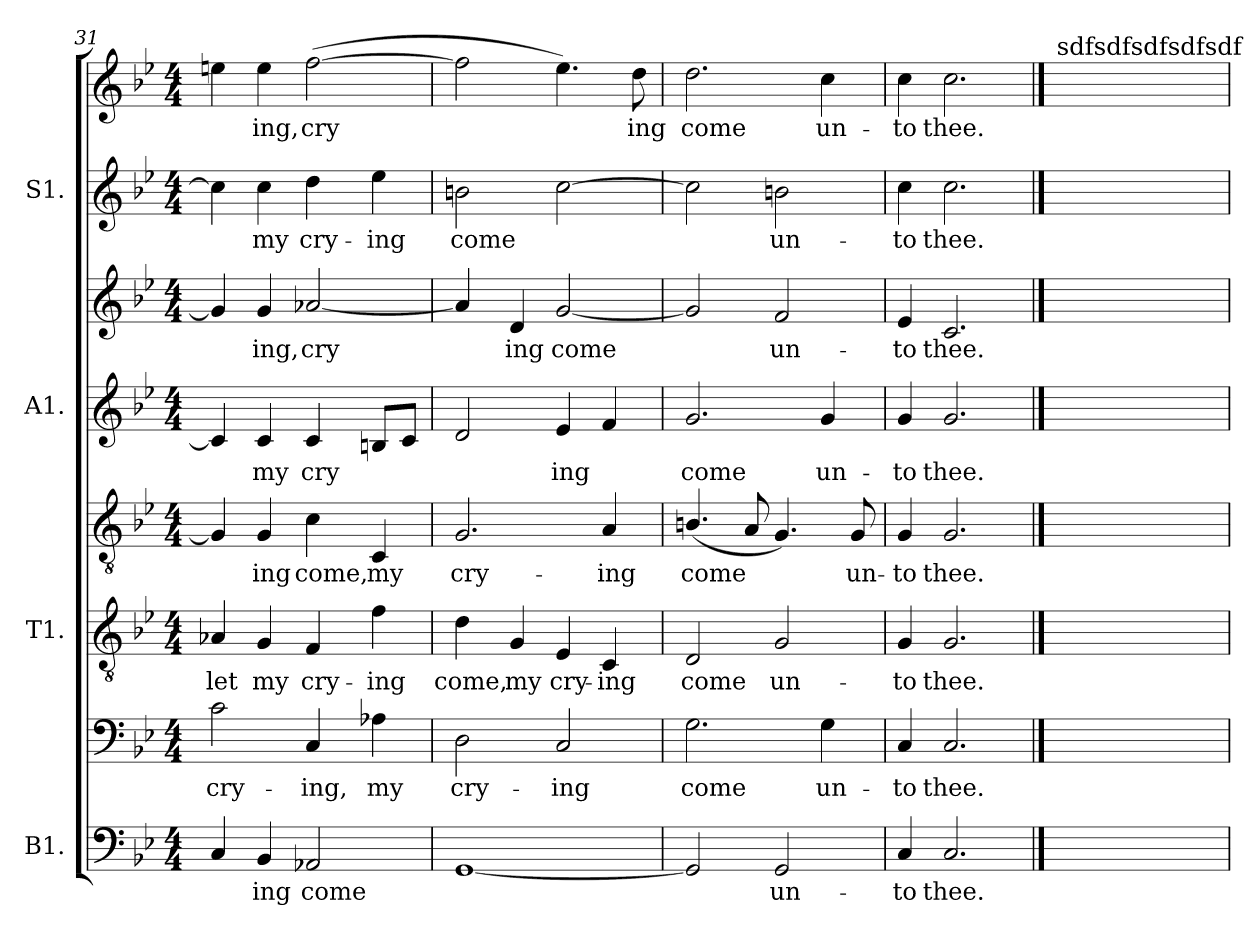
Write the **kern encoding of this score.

**kern	**text	**kern	**text	**kern	**text	**kern	**text	**kern	**text	**kern	**text	**kern	**text	**kern	**text
*part4	*part4	*part4	*part4	*part3	*part3	*part3	*part3	*part2	*part2	*part2	*part2	*part1	*part1	*part1	*part1
*staff8	*staff8	*staff7	*staff7	*staff6	*staff6	*staff5	*staff5	*staff4	*staff4	*staff3	*staff3	*staff2	*staff2	*staff1	*staff1
*I"B1.	*	*	*	*I"T1.	*	*	*	*I"A1.	*	*	*	*I"S1.	*	*	*
*clefF4	*	*clefF4	*	*clefGv2	*	*clefGv2	*	*clefG2	*	*clefG2	*	*clefG2	*	*clefG2	*
*k[b-e-]	*	*k[b-e-]	*	*k[b-e-]	*	*k[b-e-]	*	*k[b-e-]	*	*k[b-e-]	*	*k[b-e-]	*	*k[b-e-]	*
*B-:	*	*B-:	*	*B-:	*	*B-:	*	*B-:	*	*B-:	*	*B-:	*	*B-:	*
*M4/4	*	*M4/4	*	*M4/4	*	*M4/4	*	*M4/4	*	*M4/4	*	*M4/4	*	*M4/4	*
=31	=31	=31	=31	=31	=31	=31	=31	=31	=31	=31	=31	=31	=31	=31	=31
!	!	!	!LO:LY:b	!	!LO:LY:b	!	!	!	!	!	!	!	!	!	!
4C/	.	2c\	cry-	4A-X/	let	4G/]	.	4c/]	.	4g/]	.	4cc\]	.	4een\	.
!	!LO:LY:b	!	!	!	!LO:LY:b	!	!LO:LY:b	!	!LO:LY:b	!	!LO:LY:b	!	!LO:LY:b	!	!LO:LY:b
4BB-/	ing	.	.	4G/	my	4G/	ing	4c/	my	4g/	ing,	4cc\	my	4ee\	ing,
!	!LO:LY:b	!	!LO:LY:b	!	!LO:LY:b	!	!LO:LY:b	!	!LO:LY:b	!	!LO:LY:b	!	!LO:LY:b	!	!LO:LY:b
2AA-X/	come	4C/	-ing,	4F/	cry-	4c\	come,	4c/	cry	[2a-X/	cry	4dd\	cry-	(>[2ff\	cry
!	!	!	!LO:LY:b	!	!LO:LY:b	!	!LO:LY:b	!	!	!	!	!	!LO:LY:b	!	!
.	.	4A-X\	my	4f\	-ing	4C/	my	8Bn/L	.	.	.	4ee-\	-ing	.	.
.	.	.	.	.	.	.	.	8c/J	.	.	.	.	.	.	.
=32	=32	=32	=32	=32	=32	=32	=32	=32	=32	=32	=32	=32	=32	=32	=32
!	!	!	!LO:LY:b	!	!LO:LY:b	!	!LO:LY:b	!	!	!	!	!	!LO:LY:b	!	!
[1GG	.	2D\	cry-	4d\	come,	2.G/	cry-	2d/	.	4a-/]	.	2bn\	come	2ff\]	.
!	!	!	!	!	!LO:LY:b	!	!	!	!	!	!LO:LY:b	!	!	!	!
.	.	.	.	4G/	my	.	.	.	.	4d/	ing	.	.	.	.
!	!	!	!LO:LY:b	!	!LO:LY:b	!	!	!	!LO:LY:b	!	!LO:LY:b	!	!	!	!
.	.	2C/	-ing	4E-/	cry-	.	.	4e-/	ing	[2g/	come	[2cc\	.	4.ee-\)	.
!	!	!	!	!	!LO:LY:b	!	!LO:LY:b	!	!	!	!	!	!	!	!
.	.	.	.	4C/	-ing	4A/	-ing	4f/	.	.	.	.	.	.	.
!	!	!	!	!	!	!	!	!	!	!	!	!	!	!	!LO:LY:b
.	.	.	.	.	.	.	.	.	.	.	.	.	.	8dd\	ing
!!LO:PB:g=z
=33	=33	=33	=33	=33	=33	=33	=33	=33	=33	=33	=33	=33	=33	=33	=33
!	!	!	!LO:LY:b	!	!LO:LY:b	!	!LO:LY:b	!	!LO:LY:b	!	!	!	!	!	!LO:LY:b
2GG/]	.	2.G\	come	2D/	-come	(<4.Bn/	come	2.g/	-come	2g/]	.	2cc\]	.	2.dd\	come
.	.	.	.	.	.	8A/	.	.	.	.	.	.	.	.	.
!	!LO:LY:b	!	!	!	!LO:LY:b	!	!	!	!	!	!LO:LY:b	!	!LO:LY:b	!	!
2GG/	-un-	.	.	2G/	un-	4.G/)	.	.	.	2f/	un-	2bn\	-un-	.	.
!	!	!	!LO:LY:b	!	!	!	!	!	!LO:LY:b	!	!	!	!	!	!LO:LY:b
.	.	4G\	un-	.	.	.	.	4g/	un-	.	.	.	.	4cc\	un-
!	!	!	!	!	!	!	!LO:LY:b	!	!	!	!	!	!	!	!
.	.	.	.	.	.	8G/	un-	.	.	.	.	.	.	.	.
=34	=34	=34	=34	=34	=34	=34	=34	=34	=34	=34	=34	=34	=34	=34	=34
!	!LO:LY:b	!	!LO:LY:b	!	!LO:LY:b	!	!LO:LY:b	!	!LO:LY:b	!	!LO:LY:b	!	!LO:LY:b	!	!LO:LY:b
4C/	to	4C/	-to	4G/	to	4G/	-to	4g/	to	4e-/	-to	4cc\	to	4cc\	-to
!	!LO:LY:b	!	!LO:LY:b	!	!LO:LY:b	!	!LO:LY:b	!	!LO:LY:b	!	!LO:LY:b	!	!LO:LY:b	!	!LO:LY:b
2.C/	thee.	2.C/	thee.	2.G/	thee.	2.G/	thee.	2.g/	thee.	2.c/	thee.	2.cc\	thee.	2.cc\	thee.
!!LO:PB:g=z
==35	==35	==35	==35	==35	==35	==35	==35	==35	==35	==35	==35	==35	==35	==35	==35
!	!	!	!	!	!	!	!	!	!	!	!	!	!	!LO:TX:a:t=sdfsdfsdfsdfsdf	!
4ryy	.	4ryy	.	4ryy	.	4ryy	.	4ryy	.	4ryy	.	4ryy	.	4f/yy	.
=	=	=	=	=	=	=	=	=	=	=	=	=	=	=	=
*-	*-	*-	*-	*-	*-	*-	*-	*-	*-	*-	*-	*-	*-	*-	*-
